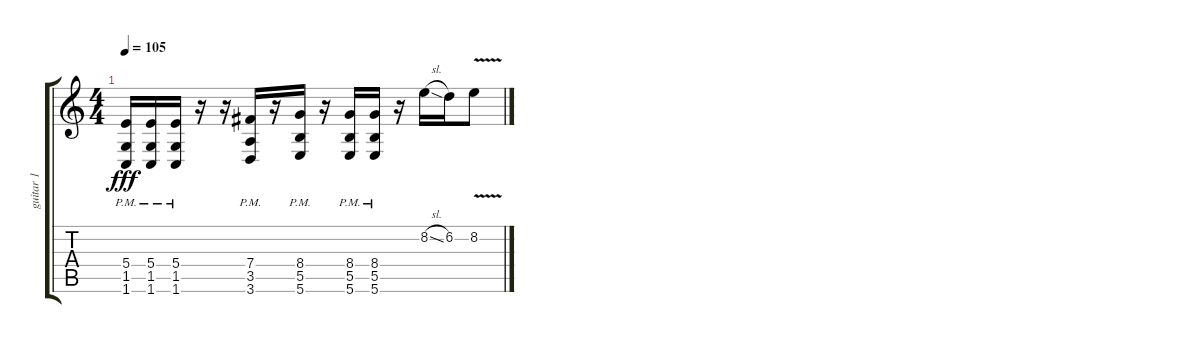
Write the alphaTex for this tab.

\track ("guitar 1" "guitar 1") {instrument distortionguitar}
\staff {score tabs}
\tuning (Db4 Ab3 E3 B2 Gb2 B1) {hide}
\ts (4 4)
\section ("" "")
\tempo 105
\clef g2
\ks c
(5.4{pm} 1.5{pm} 1.6{pm}).16{dy fff} (5.4{pm} 1.5{pm} 1.6{pm}).16 (5.4{pm} 1.5{pm} 1.6{pm}).16 r.16 r.16 (7.4{pm} 3.5{pm} 3.6{pm}).16 r.16 (8.4{pm} 5.5{pm} 5.6{pm}).16 r.16 (8.4{pm} 5.5{pm} 5.6{pm}).16 (8.4{pm} 5.5{pm} 5.6{pm}).16 r.16 8.2{sl}.16 6.2.16 8.2{v}.8
